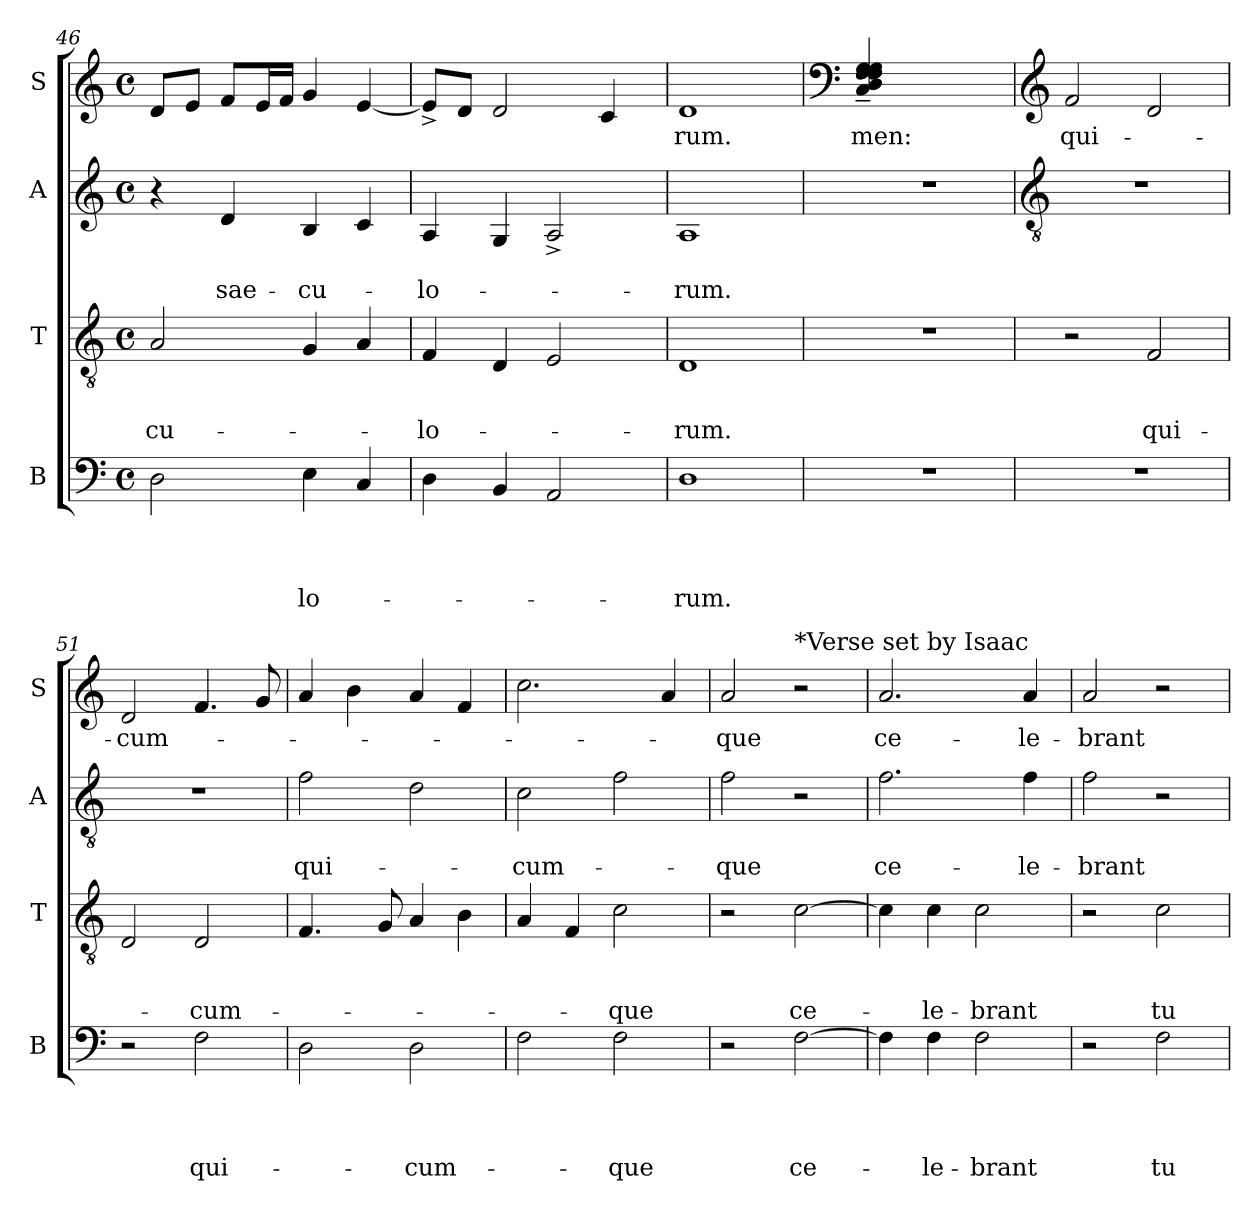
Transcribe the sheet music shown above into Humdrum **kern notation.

**kern	**text	**text	**text	**text	**kern	**text	**text	**text	**kern	**text	**text	**kern	**text
*part4	*part4	*part4	*part4	*part4	*part3	*part3	*part3	*part3	*part2	*part2	*part2	*part1	*part1
*staff4	*staff4	*staff4	*staff4	*staff4	*staff3	*staff3	*staff3	*staff3	*staff2	*staff2	*staff2	*staff1	*staff1
*I"B	*	*	*	*	*I"T	*	*	*	*I"A	*	*	*I"S	*
*I'B	*	*	*	*	*I'T	*	*	*	*I'A	*	*	*I'S	*
*clefF4	*	*	*	*	*clefGv2	*	*	*	*clefG2	*	*	*clefG2	*
*k[]	*	*	*	*	*k[]	*	*	*	*k[]	*	*	*k[]	*
*C:	*	*	*	*	*C:	*	*	*	*C:	*	*	*C:	*
*M4/4	*	*	*	*	*M4/4	*	*	*	*M4/4	*	*	*M4/4	*
*met(c)	*	*	*	*	*met(c)	*	*	*	*met(c)	*	*	*met(c)	*
=46	=46	=46	=46	=46	=46	=46	=46	=46	=46	=46	=46	=46	=46
!	!	!	!	!	!	!	!	!LO:LY:b	!	!	!	!	!
2D\	.	.	.	.	2A/	.	.	-cu-	4r	.	.	8d/L	.
.	.	.	.	.	.	.	.	.	.	.	.	8e/J	.
!	!	!	!	!	!	!	!	!	!	!	!LO:LY:b	!	!
.	.	.	.	.	.	.	.	.	4d/	.	sae-	8f/L	.
.	.	.	.	.	.	.	.	.	.	.	.	16e/L	.
.	.	.	.	.	.	.	.	.	.	.	.	16f/JJ	.
!	!	!	!	!LO:LY:b	!	!	!	!	!	!	!LO:LY:b	!	!
4E\	.	.	.	-lo-	4G/	.	.	.	4B/	.	-cu-	4g/	.
4C/	.	.	.	.	4A/	.	.	.	4c/	.	.	[<4e/	.
=47	=47	=47	=47	=47	=47	=47	=47	=47	=47	=47	=47	=47	=47
!	!	!	!	!	!	!	!	!LO:LY:b	!	!	!LO:LY:b	!	!
4D\	.	.	.	.	4F/	.	.	-lo-	4A/	.	-lo-	8e^</L]	.
.	.	.	.	.	.	.	.	.	.	.	.	8d/J	.
4BB/	.	.	.	.	4D/	.	.	.	4G/	.	.	2d/	.
2AA/	.	.	.	.	2E/	.	.	.	2A^</	.	.	.	.
.	.	.	.	.	.	.	.	.	.	.	.	4c/	.
=48	=48	=48	=48	=48	=48	=48	=48	=48	=48	=48	=48	=48	=48
!	!	!	!	!LO:LY:b	!	!	!	!LO:LY:b	!	!	!LO:LY:b	!	!LO:LY:b
1D	.	.	.	-rum.	1D	.	.	-rum.	1A	.	-rum.	1d	-rum.
!!LO:PB:g=z
=49	=49	=49	=49	=49	=49	=49	=49	=49	=49	=49	=49	=49	=49
*	*	*	*	*	*	*	*	*	*	*	*	*clefF4	*
!	!	!	!	!	!	!	!	!	!	!	!	!	!LO:LY:b
1r	.	.	.	.	1r	.	.	.	1r	.	.	4C/~> 4D/~> 4F/~> 4F/~> 4F/~> 4F/~> 4F/~> 4F/~> 4G/~> 4G/~>	-men:
.	.	.	.	.	.	.	.	.	.	.	.	2.ryy	.
!!LO:LB:g=z
=50	=50	=50	=50	=50	=50	=50	=50	=50	=50	=50	=50	=50	=50
*	*	*	*	*	*	*	*	*	*clefGv2	*	*	*clefG2	*
!	!	!	!	!	!	!	!	!	!	!	!	!	!LO:LY:b
1r	.	.	.	.	2r	.	.	.	1r	.	.	2f/	qui-
!	!	!	!	!	!	!	!	!LO:LY:b	!	!	!	!	!
.	.	.	.	.	2F/	.	.	qui-	.	.	.	2d/	.
=51	=51	=51	=51	=51	=51	=51	=51	=51	=51	=51	=51	=51	=51
!	!	!	!	!	!	!	!	!	!	!	!	!	!LO:LY:b
2r	.	.	.	.	2D/	.	.	.	1r	.	.	2d/	-cum-
!	!	!	!	!LO:LY:b	!	!	!	!LO:LY:b	!	!	!	!	!
2F\	.	.	.	qui-	2D/	.	.	-cum-	.	.	.	4.f/	.
.	.	.	.	.	.	.	.	.	.	.	.	8g/	.
=52	=52	=52	=52	=52	=52	=52	=52	=52	=52	=52	=52	=52	=52
!	!	!	!	!	!	!	!	!	!	!	!LO:LY:b	!	!
2D\	.	.	.	.	4.F/	.	.	.	2f\	.	qui-	4a/	.
.	.	.	.	.	.	.	.	.	.	.	.	4b\	.
.	.	.	.	.	8G/	.	.	.	.	.	.	.	.
!	!	!	!	!LO:LY:b	!	!	!	!	!	!	!	!	!
2D\	.	.	.	-cum-	4A/	.	.	.	2d\	.	.	4a/	.
.	.	.	.	.	4B\	.	.	.	.	.	.	4f/	.
=53	=53	=53	=53	=53	=53	=53	=53	=53	=53	=53	=53	=53	=53
!	!	!	!	!	!	!	!	!	!	!	!LO:LY:b	!	!
2F\	.	.	.	.	4A/	.	.	.	2c\	.	-cum-	2.cc\	.
.	.	.	.	.	4F/	.	.	.	.	.	.	.	.
!	!	!	!	!LO:LY:b	!	!	!	!LO:LY:b	!	!	!	!	!
2F\	.	.	.	-que	2c\	.	.	-que	2f\	.	.	.	.
.	.	.	.	.	.	.	.	.	.	.	.	4a/	.
=54	=54	=54	=54	=54	=54	=54	=54	=54	=54	=54	=54	=54	=54
!	!	!	!	!	!	!	!	!	!	!	!LO:LY:b	!	!LO:LY:b
2r	.	.	.	.	2r	.	.	.	2f\	.	-que	2a/	-que
!	!	!	!	!	!	!	!	!	!	!	!	!LO:TX:a:t=*Verse set by Isaac	!
!	!	!	!	!LO:LY:b	!	!	!	!LO:LY:b	!	!	!	!	!
[>2F\	.	.	.	ce-	[>2c\	.	.	ce-	2r	.	.	2r	.
=55	=55	=55	=55	=55	=55	=55	=55	=55	=55	=55	=55	=55	=55
!	!	!	!	!	!	!	!	!	!	!	!LO:LY:b	!	!LO:LY:b
4F\]	.	.	.	.	4c\]	.	.	.	2.f\	.	ce-	2.a/	ce-
!	!	!	!	!LO:LY:b	!	!	!	!LO:LY:b	!	!	!	!	!
4F\	.	.	.	-le-	4c\	.	.	-le-	.	.	.	.	.
!	!	!	!	!LO:LY:b	!	!	!	!LO:LY:b	!	!	!	!	!
2F\	.	.	.	-brant	2c\	.	.	-brant	.	.	.	.	.
!	!	!	!	!	!	!	!	!	!	!	!LO:LY:b	!	!LO:LY:b
.	.	.	.	.	.	.	.	.	4f\	.	-le-	4a/	-le-
=56	=56	=56	=56	=56	=56	=56	=56	=56	=56	=56	=56	=56	=56
!	!	!	!	!	!	!	!	!	!	!	!LO:LY:b	!	!LO:LY:b
2r	.	.	.	.	2r	.	.	.	2f\	.	-brant	2a/	-brant
!	!	!	!	!LO:LY:b	!	!	!	!LO:LY:b	!	!	!	!	!
2F\	.	.	.	tu-	2c\	.	.	tu-	2r	.	.	2r	.
=	=	=	=	=	=	=	=	=	=	=	=	=	=
*-	*-	*-	*-	*-	*-	*-	*-	*-	*-	*-	*-	*-	*-
